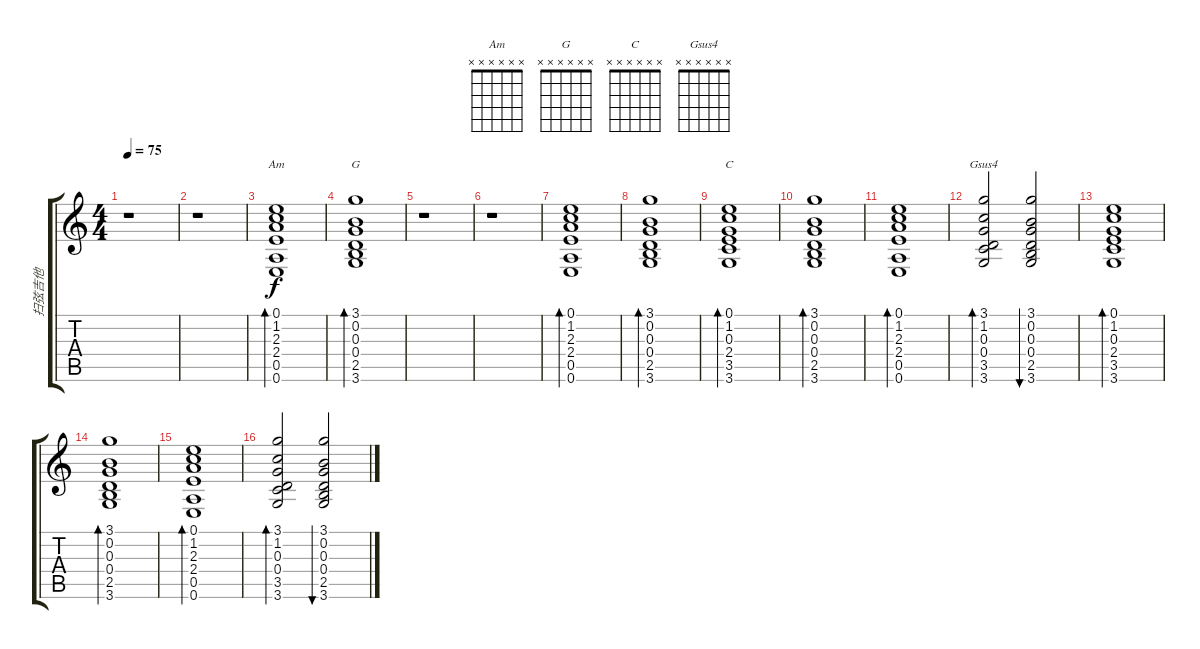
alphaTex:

\track ("扫弦吉他" "扫弦吉他") {instrument acousticguitarsteel}
\staff {score tabs}
\tuning (E4 B3 G3 D3 A2 E2) {hide}
\chord ("Am" x x x x x x) {firstfret 0}
\chord ("G" x x x x x x) {firstfret 0}
\chord ("C" x x x x x x) {firstfret 0}
\chord ("Gsus4" x x x x x x) {firstfret 0}
\ts (4 4)
\tempo 75
\clef g2
\ks c
r.1{dy f instrument acousticguitarsteel} |
r.1 |
(0.1 1.2 2.3 2.4 0.5 0.6).1{bd 120 ch "Am"} |
(3.1 0.2 0.3 0.4 2.5 3.6).1{bd 120 ch "G"} |
r.1 |
r.1 |
(0.1 1.2 2.3 2.4 0.5 0.6).1{bd 120} |
(3.1 0.2 0.3 0.4 2.5 3.6).1{bd 120} |
(0.1 1.2 0.3 2.4 3.5 3.6).1{bd 120 ch "C"} |
(3.1 0.2 0.3 0.4 2.5 3.6).1{bd 120} |
(0.1 1.2 2.3 2.4 0.5 0.6).1{bd 120} |
(3.1 1.2 0.3 0.4 3.5 3.6).2{bd 120 ch "Gsus4"} (3.1 0.2 0.3 0.4 2.5 3.6).2{bu 120} |
(0.1 1.2 0.3 2.4 3.5 3.6).1{bd 120} |
(3.1 0.2 0.3 0.4 2.5 3.6).1{bd 120} |
(0.1 1.2 2.3 2.4 0.5 0.6).1{bd 120} |
(3.1 1.2 0.3 0.4 3.5 3.6).2{bd 120} (3.1 0.2 0.3 0.4 2.5 3.6).2{bu 120}
